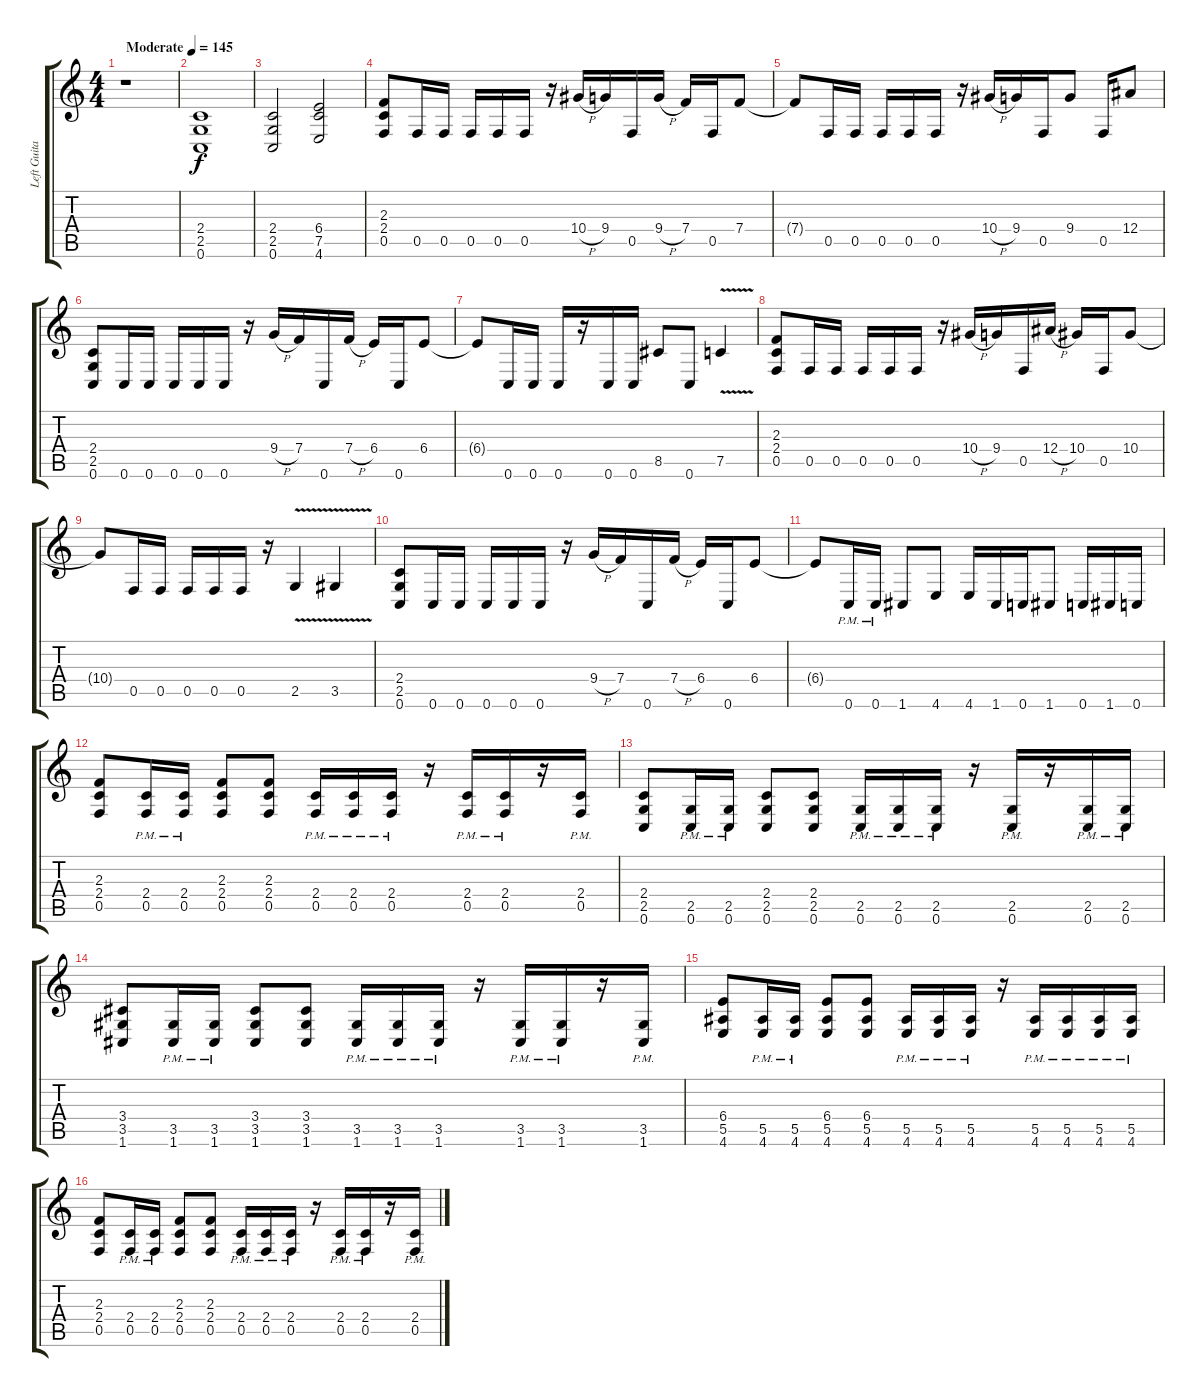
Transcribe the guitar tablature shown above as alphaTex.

\track ("Left Guitar" "Left Guita") {instrument distortionguitar}
\staff {score tabs}
\tuning (C4 G3 Eb3 Bb2 F2 C2) {hide}
\ts (4 4)
\tempo (145 "Moderate")
\clef g2
\ks c
r.1{dy f instrument distortionguitar} |
(2.4 2.5 0.6).1 |
(2.4 2.5 0.6).2 (6.4 7.5 4.6).2 |
(2.3 2.4 0.5).8 0.5.16 0.5.16 0.5.16 0.5.16 0.5.16 r.16 10.4{h}.16 9.4.16 0.5.16 9.4{h}.16 7.4.16 0.5.16 7.4.8 |
7.4{t}.8 0.5.16 0.5.16 0.5.16 0.5.16 0.5.16 r.16 10.4{h}.16 9.4.16 0.5.16 9.4.8 0.5.16 12.4.8 |
(2.4 2.5 0.6).8 0.6.16 0.6.16 0.6.16 0.6.16 0.6.16 r.16 9.4{h}.16 7.4.16 0.6.16 7.4{h}.16 6.4.16 0.6.16 6.4.8 |
6.4{t}.8 0.6.16 0.6.16 0.6.16 r.16 0.6.16 0.6.16 8.5.8 0.6.8 7.5{v}.4 |
(2.3 2.4 0.5).8 0.5.16 0.5.16 0.5.16 0.5.16 0.5.16 r.16 10.4{h}.16 9.4.16 0.5.16 12.4{h}.16 10.4.16 0.5.16 10.4.8 |
10.4{t}.8 0.5.16 0.5.16 0.5.16 0.5.16 0.5.16 r.16 2.5{v}.4 3.5{v}.4 |
(2.4 2.5 0.6).8 0.6.16 0.6.16 0.6.16 0.6.16 0.6.16 r.16 9.4{h}.16 7.4.16 0.6.16 7.4{h}.16 6.4.16 0.6.16 6.4.8 |
6.4{t}.8 0.6{pm}.16 0.6{pm}.16 1.6.8 4.6.8 4.6.16 1.6.16 0.6.16 1.6.8 0.6.16 1.6.16 0.6.16 |
(2.3 2.4 0.5).8 (2.4{pm} 0.5).16 (2.4{pm} 0.5).16 (2.3 2.4 0.5).8 (2.3 2.4 0.5).8 (2.4{pm} 0.5).16 (2.4{pm} 0.5).16 (2.4{pm} 0.5).16 r.16 (2.4{pm} 0.5).16 (2.4{pm} 0.5).16 r.16 (2.4{pm} 0.5).16 |
(2.4 2.5 0.6).8 (2.5{pm} 0.6).16 (2.5{pm} 0.6).16 (2.4 2.5 0.6).8 (2.4 2.5 0.6).8 (2.5{pm} 0.6).16 (2.5{pm} 0.6).16 (2.5{pm} 0.6).16 r.16 (2.5{pm} 0.6).16 r.16 (2.5{pm} 0.6).16 (2.5{pm} 0.6).16 |
(3.4 3.5 1.6).8 (3.5{pm} 1.6).16 (3.5{pm} 1.6).16 (3.4 3.5 1.6).8 (3.4 3.5 1.6).8 (3.5{pm} 1.6).16 (3.5{pm} 1.6).16 (3.5{pm} 1.6).16 r.16 (3.5{pm} 1.6).16 (3.5{pm} 1.6).16 r.16 (3.5{pm} 1.6).16 |
(6.4 5.5 4.6).8 (5.5{pm} 4.6).16 (5.5{pm} 4.6).16 (6.4 5.5 4.6).8 (6.4 5.5 4.6).8 (5.5{pm} 4.6).16 (5.5{pm} 4.6).16 (5.5{pm} 4.6).16 r.16 (5.5{pm} 4.6).16 (5.5{pm} 4.6).16 (5.5{pm} 4.6).16 (5.5{pm} 4.6).16 |
(2.3 2.4 0.5).8 (2.4{pm} 0.5).16 (2.4{pm} 0.5).16 (2.3 2.4 0.5).8 (2.3 2.4 0.5).8 (2.4{pm} 0.5).16 (2.4{pm} 0.5).16 (2.4{pm} 0.5).16 r.16 (2.4{pm} 0.5).16 (2.4{pm} 0.5).16 r.16 (2.4{pm} 0.5).16
